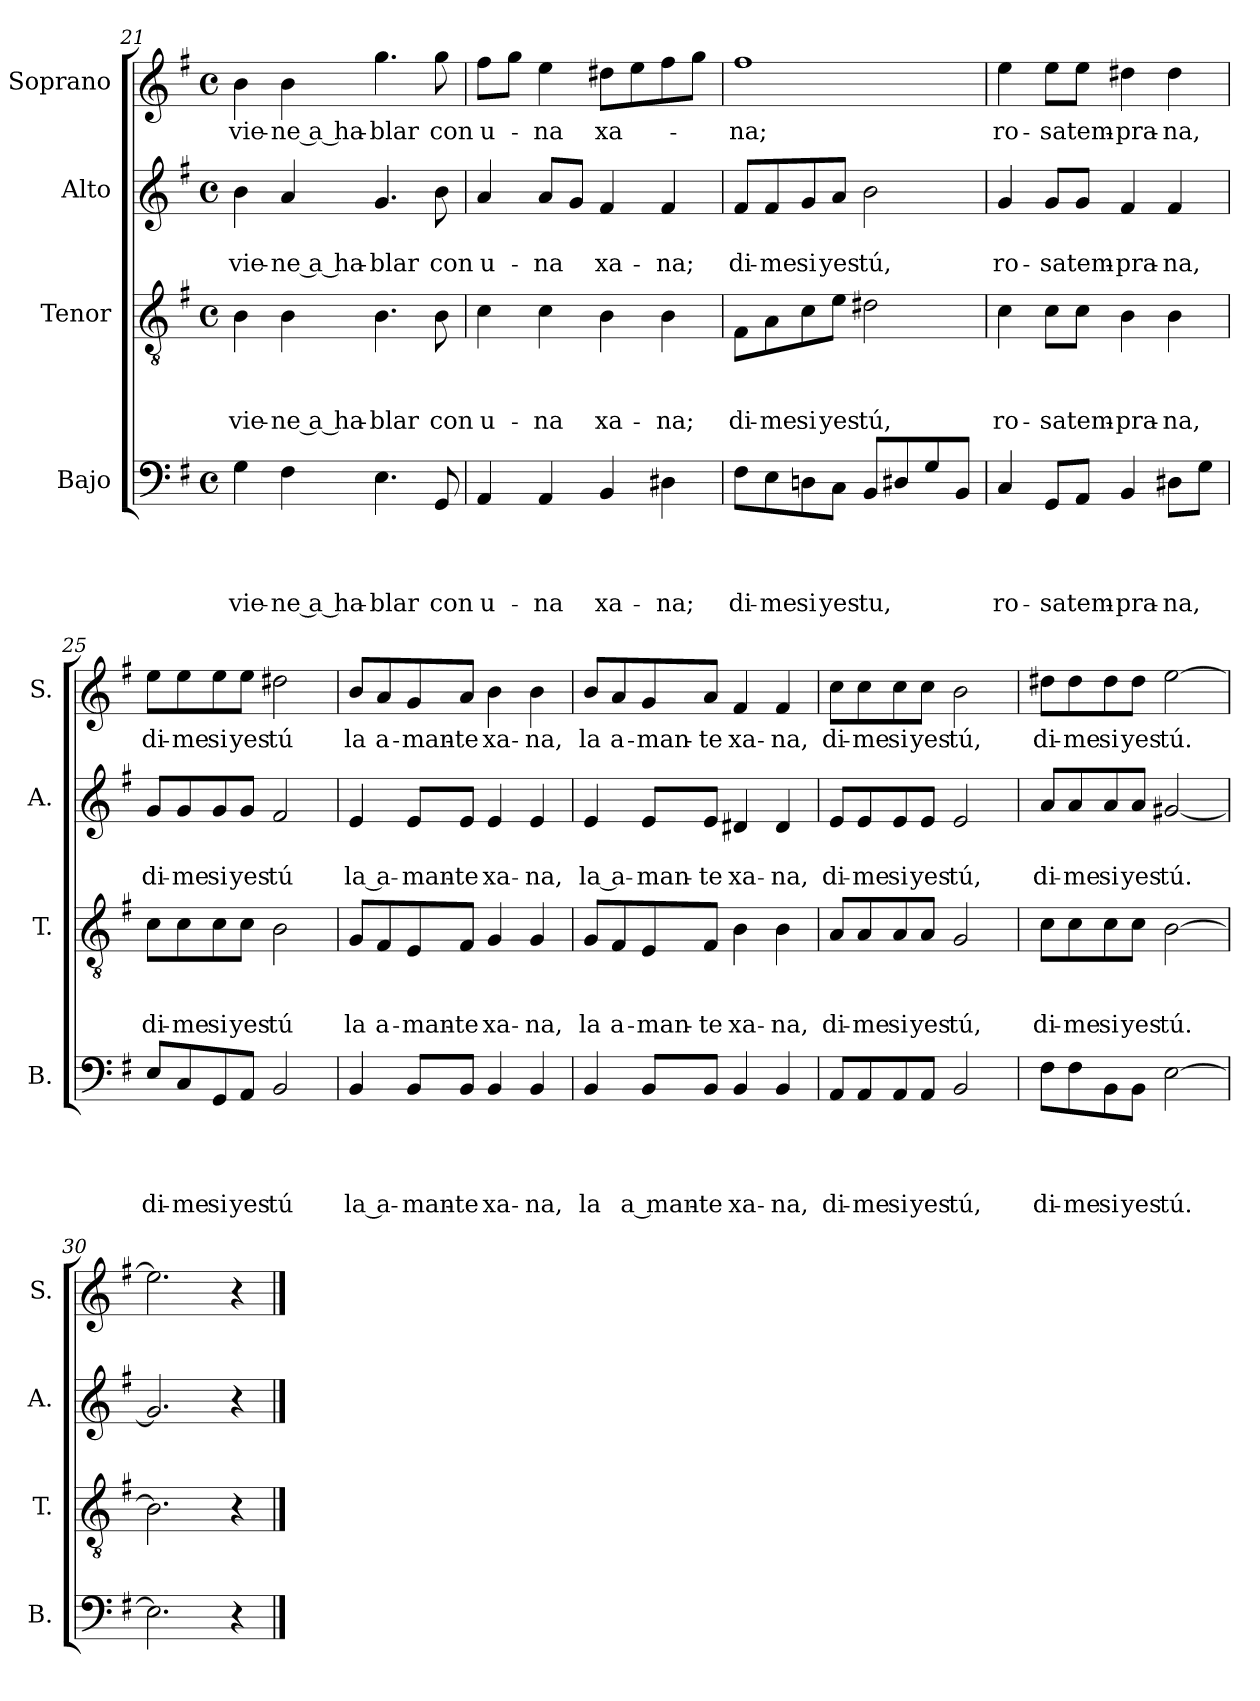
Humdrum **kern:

**kern	**text	**text	**text	**text	**kern	**text	**text	**text	**kern	**text	**text	**kern	**text
*part4	*part4	*part4	*part4	*part4	*part3	*part3	*part3	*part3	*part2	*part2	*part2	*part1	*part1
*staff4	*staff4	*staff4	*staff4	*staff4	*staff3	*staff3	*staff3	*staff3	*staff2	*staff2	*staff2	*staff1	*staff1
*I"Bajo	*	*	*	*	*I"Tenor	*	*	*	*I"Alto	*	*	*I"Soprano	*
*I'B.	*	*	*	*	*I'T.	*	*	*	*I'A.	*	*	*I'S.	*
!!LO:LB:g=z
*clefF4	*	*	*	*	*clefGv2	*	*	*	*clefG2	*	*	*clefG2	*
*k[f#]	*	*	*	*	*k[f#]	*	*	*	*k[f#]	*	*	*k[f#]	*
*G:	*	*	*	*	*G:	*	*	*	*G:	*	*	*G:	*
*M4/4	*	*	*	*	*M4/4	*	*	*	*M4/4	*	*	*M4/4	*
*met(c)	*	*	*	*	*met(c)	*	*	*	*met(c)	*	*	*met(c)	*
=21	=21	=21	=21	=21	=21	=21	=21	=21	=21	=21	=21	=21	=21
!	!	!	!	!LO:LY:b	!	!	!	!LO:LY:b	!	!	!LO:LY:b	!	!LO:LY:b
4G\	.	.	.	vie-	4B\	.	.	vie-	4b\	.	vie-	4b\	vie-
!	!	!	!	!LO:LY:b:rj	!	!	!	!LO:LY:b:rj	!	!	!LO:LY:b:rj	!	!LO:LY:b:rj
4F#\	.	.	.	-ne a ha-	4B\	.	.	-ne a ha-	4a/	.	-ne a ha-	4b\	-ne a ha-
!	!	!	!	!LO:LY:b	!	!	!	!LO:LY:b	!	!	!LO:LY:b	!	!LO:LY:b
4.E\	.	.	.	-blar	4.B\	.	.	-blar	4.g/	.	-blar	4.gg\	-blar
!	!	!	!	!LO:LY:b	!	!	!	!LO:LY:b	!	!	!LO:LY:b	!	!LO:LY:b
8GG/	.	.	.	con	8B\	.	.	con	8b\	.	con	8gg\	con
=22	=22	=22	=22	=22	=22	=22	=22	=22	=22	=22	=22	=22	=22
!	!	!	!	!LO:LY:b	!	!	!	!LO:LY:b	!	!	!LO:LY:b	!	!LO:LY:b
4AA/	.	.	.	u-	4c\	.	.	u-	4a/	.	u-	8ff#\L	u-
.	.	.	.	.	.	.	.	.	.	.	.	8gg\J	.
!	!	!	!	!LO:LY:b	!	!	!	!LO:LY:b	!	!	!LO:LY:b	!	!LO:LY:b
4AA/	.	.	.	-na	4c\	.	.	-na	8a/L	.	-na	4ee\	-na
.	.	.	.	.	.	.	.	.	8g/J	.	.	.	.
!	!	!	!	!LO:LY:b	!	!	!	!LO:LY:b	!	!	!LO:LY:b	!	!LO:LY:b
4BB/	.	.	.	xa-	4B\	.	.	xa-	4f#/	.	xa-	8dd#X\L	xa-
.	.	.	.	.	.	.	.	.	.	.	.	8ee\	.
!	!	!	!	!LO:LY:b	!	!	!	!LO:LY:b	!	!	!LO:LY:b	!	!
4D#X\	.	.	.	-na;	4B\	.	.	-na;	4f#/	.	-na;	8ff#\	.
.	.	.	.	.	.	.	.	.	.	.	.	8gg\J	.
=23	=23	=23	=23	=23	=23	=23	=23	=23	=23	=23	=23	=23	=23
!	!	!	!	!LO:LY:b	!	!	!	!LO:LY:b	!	!	!LO:LY:b	!	!LO:LY:b
8F#\L	.	.	.	di-	8F#\L	.	.	di-	8f#/L	.	di-	1ff#	-na;
!	!	!	!	!LO:LY:b	!	!	!	!LO:LY:b	!	!	!LO:LY:b	!	!
8E\	.	.	.	-me	8A\	.	.	-me	8f#/	.	-me	.	.
!	!	!	!	!LO:LY:b	!	!	!	!LO:LY:b	!	!	!LO:LY:b	!	!
8Dn\	.	.	.	si	8c\	.	.	si	8g/	.	si	.	.
!	!	!	!	!LO:LY:b	!	!	!	!LO:LY:b	!	!	!LO:LY:b	!	!
8C\J	.	.	.	yes	8e\J	.	.	yes	8a/J	.	yes	.	.
!	!	!	!	!LO:LY:b	!	!	!	!LO:LY:b	!	!	!LO:LY:b	!	!
8BB/L	.	.	.	tu,	2d#X\	.	.	tú,	2b\	.	tú,	.	.
8D#X/	.	.	.	.	.	.	.	.	.	.	.	.	.
8G/	.	.	.	.	.	.	.	.	.	.	.	.	.
8BB/J	.	.	.	.	.	.	.	.	.	.	.	.	.
=24	=24	=24	=24	=24	=24	=24	=24	=24	=24	=24	=24	=24	=24
!	!	!	!	!LO:LY:b	!	!	!	!LO:LY:b	!	!	!LO:LY:b	!	!LO:LY:b
4C/	.	.	.	ro-	4c\	.	.	ro-	4g/	.	ro-	4ee\	ro-
!	!	!	!	!LO:LY:b	!	!	!	!LO:LY:b	!	!	!LO:LY:b	!	!LO:LY:b
8GG/L	.	.	.	-sa	8c\L	.	.	-sa	8g/L	.	-sa	8ee\L	-sa
!	!	!	!	!LO:LY:b	!	!	!	!LO:LY:b	!	!	!LO:LY:b	!	!LO:LY:b
8AA/J	.	.	.	tem-	8c\J	.	.	tem-	8g/J	.	tem-	8ee\J	tem-
!	!	!	!	!LO:LY:b	!	!	!	!LO:LY:b	!	!	!LO:LY:b	!	!LO:LY:b
4BB/	.	.	.	-pra-	4B\	.	.	-pra-	4f#/	.	-pra-	4dd#X\	-pra-
!	!	!	!	!LO:LY:b	!	!	!	!LO:LY:b	!	!	!LO:LY:b	!	!LO:LY:b
8D#X\L	.	.	.	-na,	4B\	.	.	-na,	4f#/	.	-na,	4dd#\	-na,
8G\J	.	.	.	.	.	.	.	.	.	.	.	.	.
=25	=25	=25	=25	=25	=25	=25	=25	=25	=25	=25	=25	=25	=25
!	!	!	!	!LO:LY:b	!	!	!	!LO:LY:b	!	!	!LO:LY:b	!	!LO:LY:b
8E/L	.	.	.	di-	8c\L	.	.	di-	8g/L	.	di-	8ee\L	di-
!	!	!	!	!LO:LY:b	!	!	!	!LO:LY:b	!	!	!LO:LY:b	!	!LO:LY:b
8C/	.	.	.	-me	8c\	.	.	-me	8g/	.	-me	8ee\	-me
!	!	!	!	!LO:LY:b	!	!	!	!LO:LY:b	!	!	!LO:LY:b	!	!LO:LY:b
8GG/	.	.	.	si	8c\	.	.	si	8g/	.	si	8ee\	si
!	!	!	!	!LO:LY:b	!	!	!	!LO:LY:b	!	!	!LO:LY:b	!	!LO:LY:b
8AA/J	.	.	.	yes	8c\J	.	.	yes	8g/J	.	yes	8ee\J	yes
!	!	!	!	!LO:LY:b	!	!	!	!LO:LY:b	!	!	!LO:LY:b	!	!LO:LY:b
2BB/	.	.	.	tú	2B\	.	.	tú	2f#/	.	tú	2dd#X\	tú
!!LO:LB:g=z
=26	=26	=26	=26	=26	=26	=26	=26	=26	=26	=26	=26	=26	=26
!	!	!	!	!LO:LY:b:rj	!	!	!	!LO:LY:b	!	!	!LO:LY:b:rj	!	!LO:LY:b
4BB/	.	.	.	la a-	8G/L	.	.	la	4e/	.	la a-	8b/L	la
!	!	!	!	!	!	!	!	!LO:LY:b	!	!	!	!	!LO:LY:b
.	.	.	.	.	8F#/	.	.	a-	.	.	.	8a/	a-
!	!	!	!	!LO:LY:b	!	!	!	!LO:LY:b	!	!	!LO:LY:b	!	!LO:LY:b
8BB/L	.	.	.	-man-	8E/	.	.	-man-	8e/L	.	-man-	8g/	-man-
!	!	!	!	!LO:LY:b	!	!	!	!LO:LY:b	!	!	!LO:LY:b	!	!LO:LY:b
8BB/J	.	.	.	-te	8F#/J	.	.	-te	8e/J	.	-te	8a/J	-te
!	!	!	!	!LO:LY:b	!	!	!	!LO:LY:b	!	!	!LO:LY:b	!	!LO:LY:b
4BB/	.	.	.	xa-	4G/	.	.	xa-	4e/	.	xa-	4b\	xa-
!	!	!	!	!LO:LY:b	!	!	!	!LO:LY:b	!	!	!LO:LY:b	!	!LO:LY:b
4BB/	.	.	.	-na,	4G/	.	.	-na,	4e/	.	-na,	4b\	-na,
=27	=27	=27	=27	=27	=27	=27	=27	=27	=27	=27	=27	=27	=27
!	!	!	!	!LO:LY:b	!	!	!	!LO:LY:b	!	!	!LO:LY:b:rj	!	!LO:LY:b
4BB/	.	.	.	la	8G/L	.	.	la	4e/	.	la a-	8b/L	la
!	!	!	!	!	!	!	!	!LO:LY:b	!	!	!	!	!LO:LY:b
.	.	.	.	.	8F#/	.	.	a-	.	.	.	8a/	a-
!	!	!	!	!LO:LY:b:rj	!	!	!	!LO:LY:b	!	!	!LO:LY:b	!	!LO:LY:b
8BB/L	.	.	.	a man-	8E/	.	.	-man-	8e/L	.	-man-	8g/	-man-
!	!	!	!	!LO:LY:b	!	!	!	!LO:LY:b	!	!	!LO:LY:b	!	!LO:LY:b
8BB/J	.	.	.	-te	8F#/J	.	.	-te	8e/J	.	-te	8a/J	-te
!	!	!	!	!LO:LY:b	!	!	!	!LO:LY:b	!	!	!LO:LY:b	!	!LO:LY:b
4BB/	.	.	.	xa-	4B\	.	.	xa-	4d#X/	.	xa-	4f#/	xa-
!	!	!	!	!LO:LY:b	!	!	!	!LO:LY:b	!	!	!LO:LY:b	!	!LO:LY:b
4BB/	.	.	.	-na,	4B\	.	.	-na,	4d#/	.	-na,	4f#/	-na,
=28	=28	=28	=28	=28	=28	=28	=28	=28	=28	=28	=28	=28	=28
!	!	!	!	!LO:LY:b	!	!	!	!LO:LY:b	!	!	!LO:LY:b	!	!LO:LY:b
8AA/L	.	.	.	di-	8A/L	.	.	di-	8e/L	.	di-	8cc\L	di-
!	!	!	!	!LO:LY:b	!	!	!	!LO:LY:b	!	!	!LO:LY:b	!	!LO:LY:b
8AA/	.	.	.	-me	8A/	.	.	-me	8e/	.	-me	8cc\	-me
!	!	!	!	!LO:LY:b	!	!	!	!LO:LY:b	!	!	!LO:LY:b	!	!LO:LY:b
8AA/	.	.	.	si	8A/	.	.	si	8e/	.	si	8cc\	si
!	!	!	!	!LO:LY:b	!	!	!	!LO:LY:b	!	!	!LO:LY:b	!	!LO:LY:b
8AA/J	.	.	.	yes	8A/J	.	.	yes	8e/J	.	yes	8cc\J	yes
!	!	!	!	!LO:LY:b	!	!	!	!LO:LY:b	!	!	!LO:LY:b	!	!LO:LY:b
2BB/	.	.	.	tú,	2G/	.	.	tú,	2e/	.	tú,	2b\	tú,
=29	=29	=29	=29	=29	=29	=29	=29	=29	=29	=29	=29	=29	=29
!	!	!	!	!LO:LY:b	!	!	!	!LO:LY:b	!	!	!LO:LY:b	!	!LO:LY:b
8F#\L	.	.	.	di-	8c\L	.	.	di-	8a/L	.	di-	8dd#X\L	di-
!	!	!	!	!LO:LY:b	!	!	!	!LO:LY:b	!	!	!LO:LY:b	!	!LO:LY:b
8F#\	.	.	.	-me	8c\	.	.	-me	8a/	.	-me	8dd#\	-me
!	!	!	!	!LO:LY:b	!	!	!	!LO:LY:b	!	!	!LO:LY:b	!	!LO:LY:b
8BB\	.	.	.	si	8c\	.	.	si	8a/	.	si	8dd#\	si
!	!	!	!	!LO:LY:b	!	!	!	!LO:LY:b	!	!	!LO:LY:b	!	!LO:LY:b
8BB\J	.	.	.	yes	8c\J	.	.	yes	8a/J	.	yes	8dd#\J	yes
!	!	!	!	!LO:LY:b	!	!	!	!LO:LY:b	!	!	!LO:LY:b	!	!LO:LY:b
[>2E\	.	.	.	tú.	[>2B\	.	.	tú.	[<2g#X/	.	tú.	[>2ee\	tú.
=30	=30	=30	=30	=30	=30	=30	=30	=30	=30	=30	=30	=30	=30
2.E\]	.	.	.	.	2.B\]	.	.	.	2.g#/]	.	.	2.ee\]	.
4r	.	.	.	.	4r	.	.	.	4r	.	.	4r	.
==	==	==	==	==	==	==	==	==	==	==	==	==	==
*-	*-	*-	*-	*-	*-	*-	*-	*-	*-	*-	*-	*-	*-
